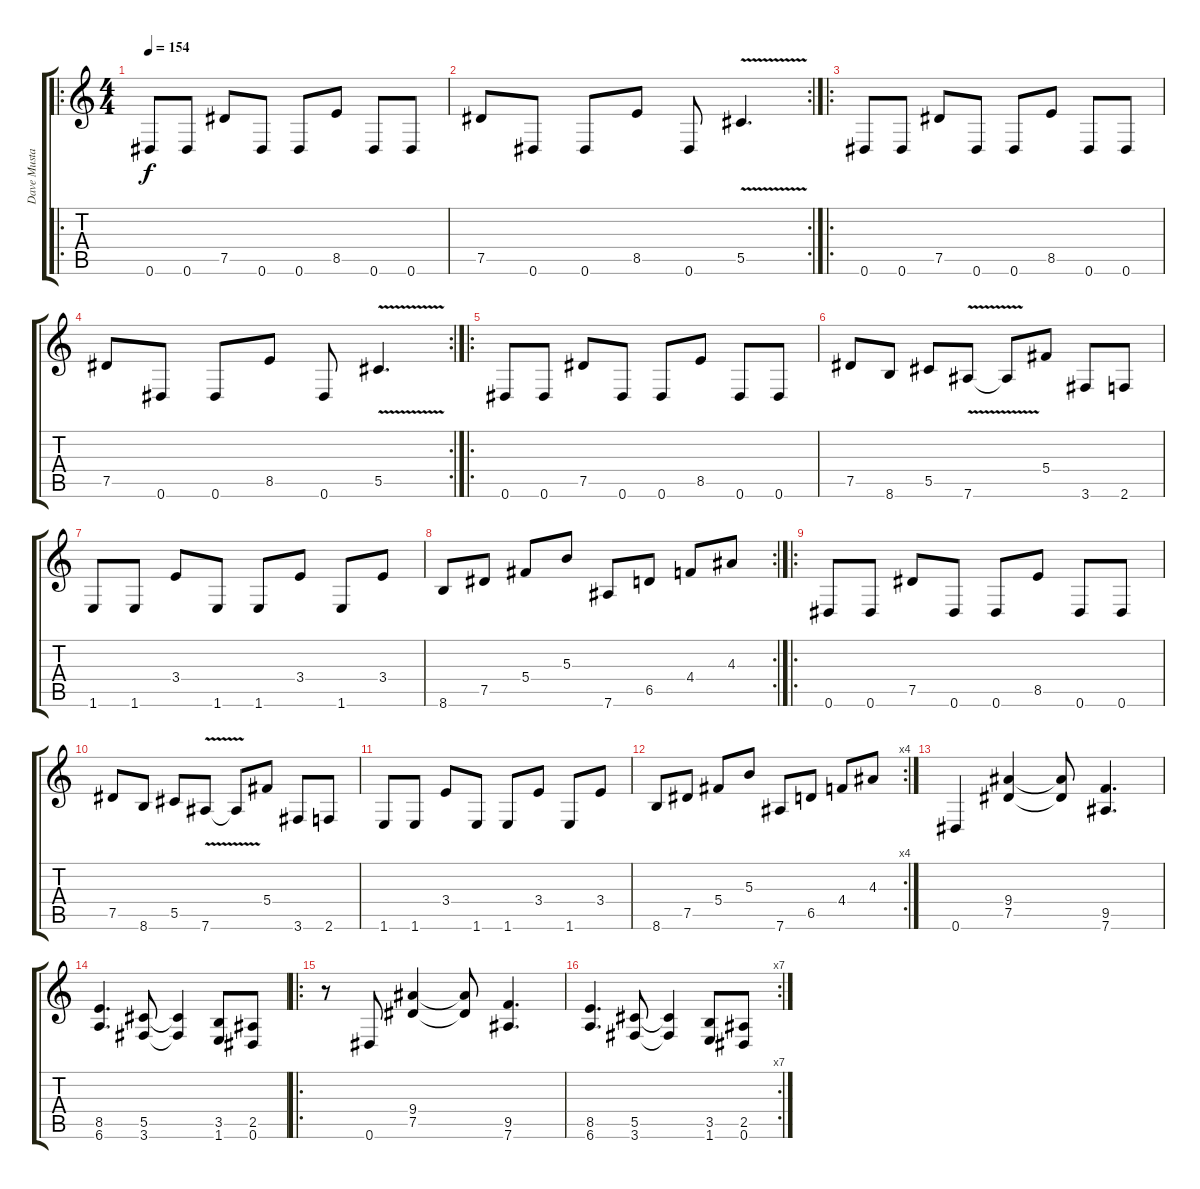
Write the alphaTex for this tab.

\track ("Dave Mustaine" "Dave Musta") {instrument distortionguitar}
\staff {score tabs}
\tuning (Eb4 Bb3 Gb3 Db3 Ab2 Eb2) {hide}
\ro
\ts (4 4)
\tempo 154
\clef g2
\ks c
0.6.8{dy f instrument distortionguitar} 0.6.8 7.5.8 0.6.8 0.6.8 8.5.8 0.6.8 0.6.8 |
\rc 2
7.5.8 0.6.8 0.6.8 8.5.8 0.6.8 5.5{v}.4{d} |
\ro
0.6.8 0.6.8 7.5.8 0.6.8 0.6.8 8.5.8 0.6.8 0.6.8 |
\rc 2
7.5.8 0.6.8 0.6.8 8.5.8 0.6.8 5.5{v}.4{d} |
\ro
0.6.8 0.6.8 7.5.8 0.6.8 0.6.8 8.5.8 0.6.8 0.6.8 |
7.5.8 8.6.8 5.5.8 7.6{v}.8 7.6{t}.8 5.4.8 3.6.8 2.6.8 |
1.6.8 1.6.8 3.4.8 1.6.8 1.6.8 3.4.8 1.6.8 3.4.8 |
\rc 2
8.6.8 7.5.8 5.4.8 5.3.8 7.6.8 6.5.8 4.4.8 4.3.8 |
\ro
0.6.8 0.6.8 7.5.8 0.6.8 0.6.8 8.5.8 0.6.8 0.6.8 |
7.5.8 8.6.8 5.5.8 7.6{v}.8 7.6{t}.8 5.4.8 3.6.8 2.6.8 |
1.6.8 1.6.8 3.4.8 1.6.8 1.6.8 3.4.8 1.6.8 3.4.8 |
\rc 4
8.6.8 7.5.8 5.4.8 5.3.8 7.6.8 6.5.8 4.4.8 4.3.8 |
0.6.4 (9.4 7.5).4 (9.4{t} 7.5{t}).8 (9.5 7.6).4{d} |
(8.5 6.6).4{d} (5.5 3.6).8 (5.5{t} 3.6{t}).4 (3.5 1.6).8 (2.5 0.6).8 |
\ro
r.8 0.6.8 (9.4 7.5).4 (9.4{t} 7.5{t}).8 (9.5 7.6).4{d} |
\rc 7
(8.5 6.6).4{d} (5.5 3.6).8 (5.5{t} 3.6{t}).4 (3.5 1.6).8 (2.5 0.6).8
